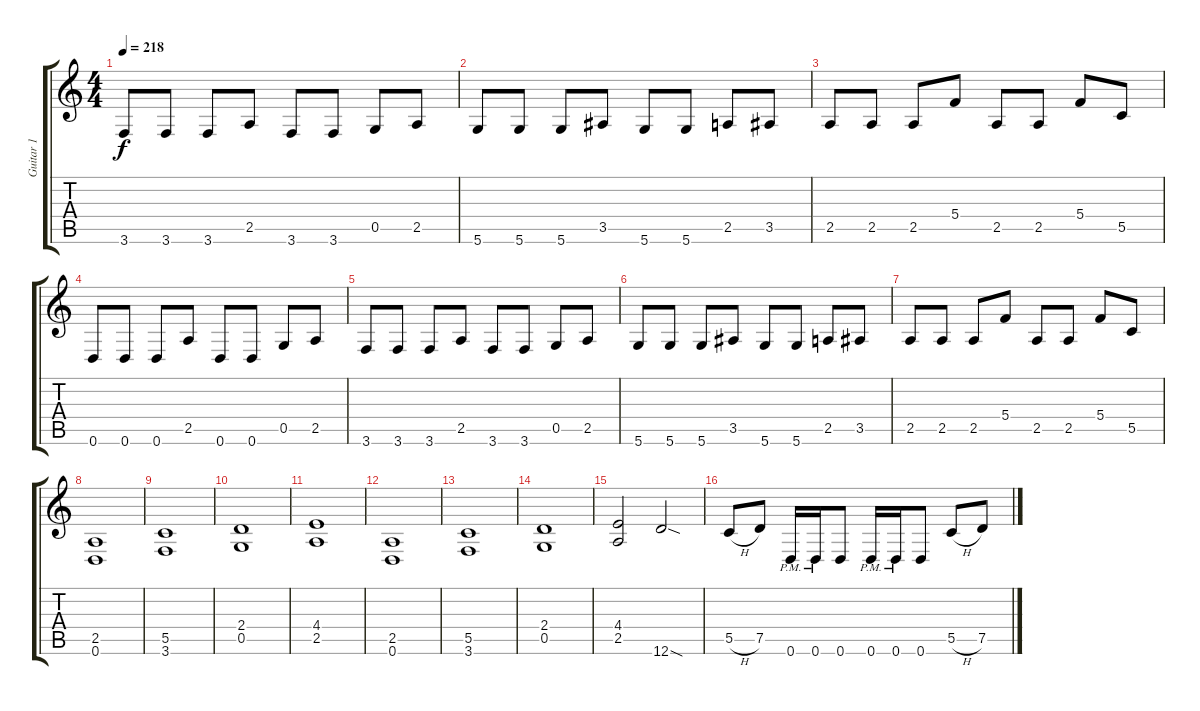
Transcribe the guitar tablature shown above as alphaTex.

\track ("Guitar 1" "Guitar 1") {instrument distortionguitar}
\staff {score tabs}
\tuning (D4 A3 F3 C3 G2 D2) {hide}
\ts (4 4)
\tempo 218
\clef g2
\ks c
3.6.8{dy f} 3.6.8 3.6.8 2.5.8 3.6.8 3.6.8 0.5.8 2.5.8 |
5.6.8 5.6.8 5.6.8 3.5.8 5.6.8 5.6.8 2.5.8 3.5.8 |
2.5.8 2.5.8 2.5.8 5.4.8 2.5.8 2.5.8 5.4.8 5.5.8 |
0.6.8 0.6.8 0.6.8 2.5.8 0.6.8 0.6.8 0.5.8 2.5.8 |
3.6.8 3.6.8 3.6.8 2.5.8 3.6.8 3.6.8 0.5.8 2.5.8 |
5.6.8 5.6.8 5.6.8 3.5.8 5.6.8 5.6.8 2.5.8 3.5.8 |
2.5.8 2.5.8 2.5.8 5.4.8 2.5.8 2.5.8 5.4.8 5.5.8 |
(2.5 0.6).1 |
(5.5 3.6).1 |
(2.4 0.5).1 |
(4.4 2.5).1 |
(2.5 0.6).1 |
(5.5 3.6).1 |
(2.4 0.5).1 |
(4.4 2.5).2 12.6{sod}.2 |
5.5{h}.8 7.5.8 0.6{pm}.16 0.6{pm}.16 0.6.8 0.6{pm}.16 0.6{pm}.16 0.6.8 5.5{h}.8 7.5.8
